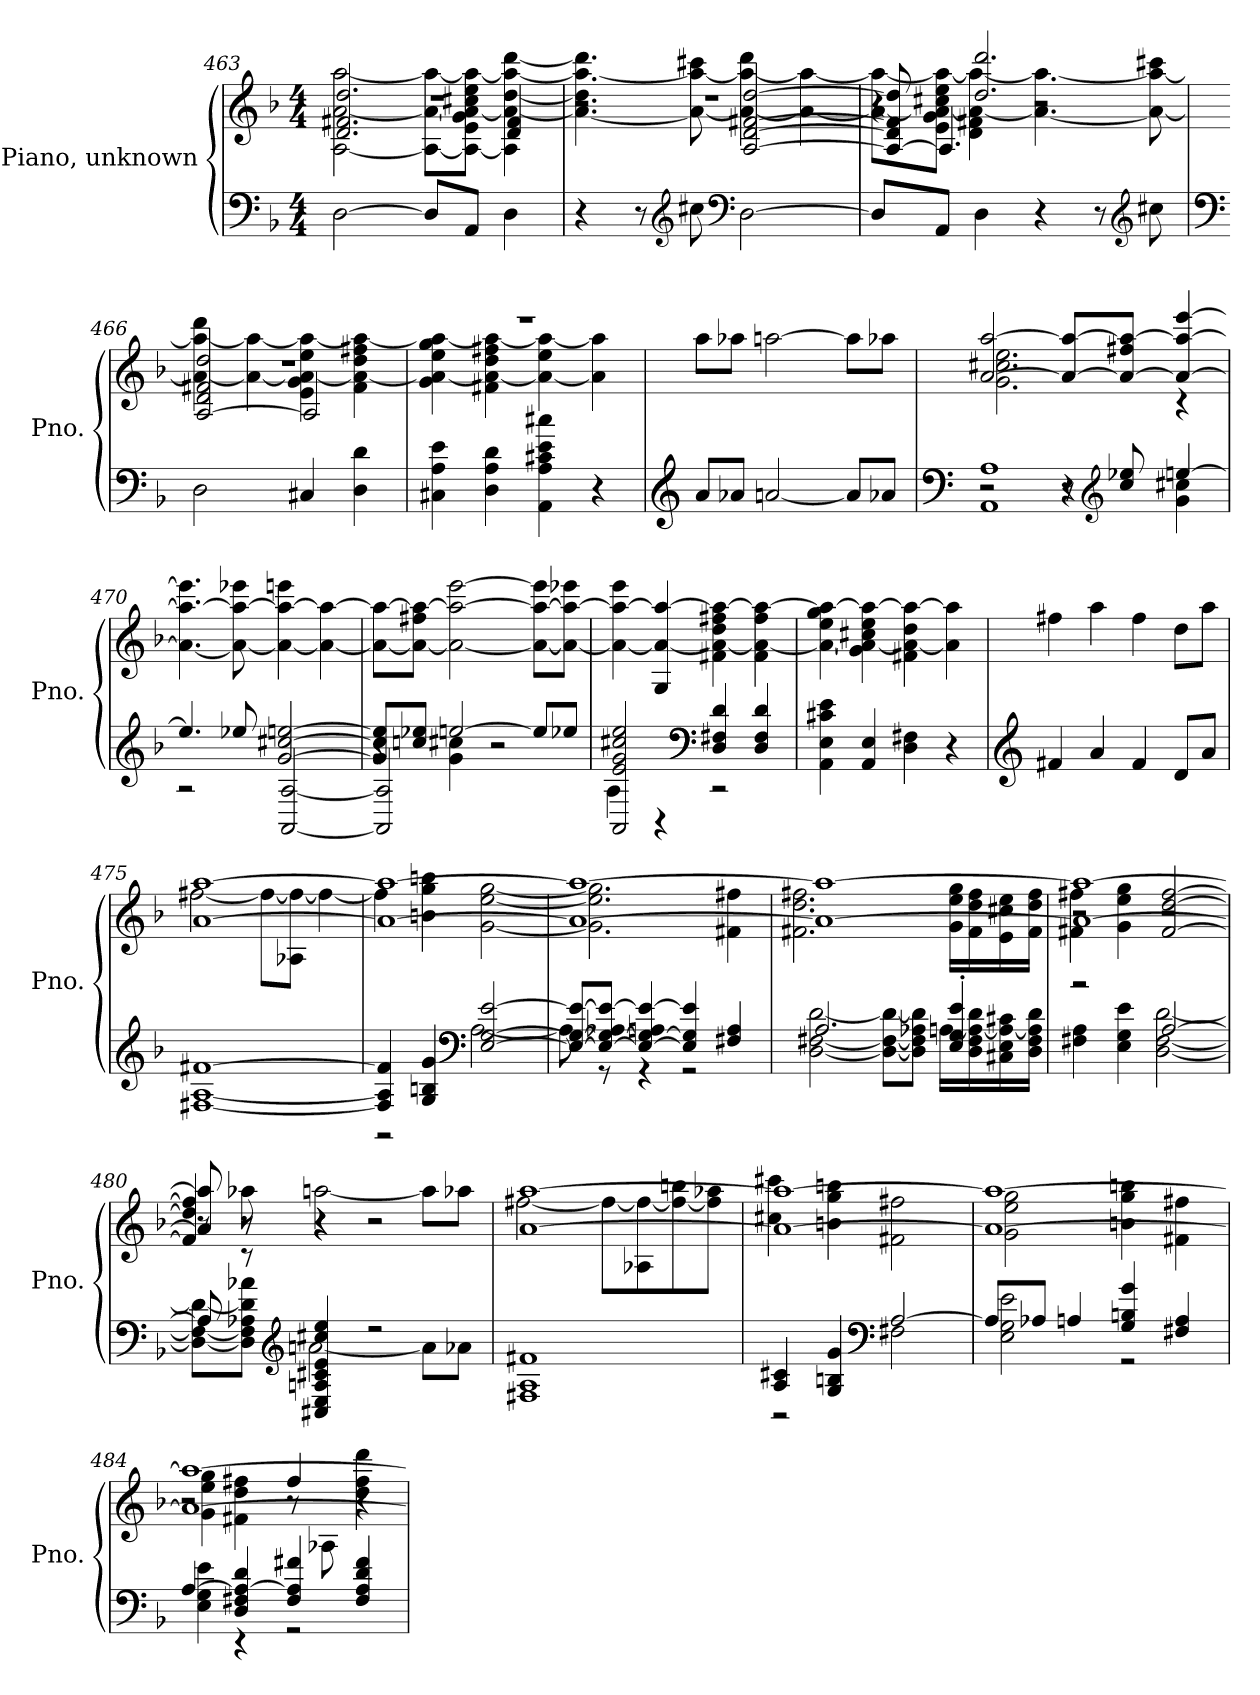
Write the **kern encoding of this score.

**kern	**kern
*part1	*part1
*staff2	*staff1
*I"Piano, unknown	*
*I'Pno.	*
!!LO:LB:g=z
*clefF4	*clefG2
*k[b-]	*k[b-]
*M4/4	*M4/4
=463	=463
*	*^
*	*	*^
[2D\	1r	[2A\ [2a\ [2aa\	2.d/ 2.f#X/ 2.dd/
8D/L]	.	8A\_ 8a\_ 8aa\_L	.
8AA/J	.	8A\_ 8e\ 8g\ 8a\_ 8cc#X\ 8ee\ 8aa\_J	.
4D\	.	4A\] 4a\_ [4dd\ 4aa\_ [4ddd\	4d/ 4f#/
=464	=464	=464	=464
4r	1r	4.a\_ 4.dd\] 4.aa\_ 4.ddd\]	2r
8r	.	.	.
*clefG2	*	*	*
8cc#X\	.	8a\_ 8aa\_ 8ccc#X\	.
*clefF4	*	*	*
[2D\	.	4a\_ 4aa\_ 4ddd\	[2A/ [2d/ [2f#X/ [2dd/
.	.	4a\_ 4aa\_	.
=465	=465	=465	=465
8D/L]	4r	8a\_ 8aa\_L	8A/_ 8d/] 8f#/] 8dd/]
8AA/J	.	8e\ 8g\ 8a\_ 8cc#X\ 8ee\ 8aa\_J	4.A/]
4D\	2.dd/ 2.ddd/	4d\ 4f#X\ 4a\_ 4aa\_	.
4r	.	4.a\_ 4.aa\_	2r
8r	.	.	.
*clefG2	*	*	*
8cc#X\	.	8a\_ 8aa\_ 8ccc#X\	.
=466	=466	=466	=466
*clefF4	*	*	*
2D\	1r	4a\_ 4aa\_ 4ddd\	[2A/ 2d/ 2f#X/ 2dd/
.	.	4a\_ 4aa\_	.
4C#X/	.	4e\ 4g\ 4a\_ 4ee\ 4aa\_	2A/]
4D\ 4d\	.	4f#\ 4a\_ 4dd\ 4ff#X\ 4aa\_	.
*	*	*v	*v
!!LO:PB:g=z
=467	=467	=467
4C#X\ 4A\ 4e\	1r	4g\ 4a\_ 4ee\ 4gg\ 4aa\_
4D\ 4A\ 4d\	.	4f#X\ 4a\_ 4dd\ 4ff#X\ 4aa\_
4AA\ 4A\ 4c#X\ 4e\ 4cc#X\	.	4a\_ 4ee\ 4aa\_
4r	.	4a\] 4aa\]
*	*v	*v
=468	=468
*clefG2	*
8a/L	8aa\L
8a-X/J	8aa-X\J
[2an/	[2aan\
8a/L]	8aa\L]
8a-X/J	8aa-X\J
=469	=469
*clefF4	*
*^	*^
*	*^	*	*
2r	2r	1AA 1A	[2a/ [2aa/	2.g\ 2.cc#X\ 2.ee\
8r	4r	.	8a/_ 8aa/_L	.
*clefG2	*	*	*	*
8cc/ 8ee-X/	.	.	8a/_ 8ff#X/ 8aa/_J	.
[4een/	4g\ 4cc#X\	.	4a/_ 4aa/_ [4eee/	4r
*	*v	*v	*	*
*	*	*v	*v
=470	=470	=470
4.ee/]	2r	4.a\_ 4.aa\_ 4.eee\]
8ee-X/	.	8a\_ 8aa\_ 8eee-X\
[2g/ [2cc#X/ [2een/	[2AA/ [2A/	4a\_ 4aa\_ 4eeen\
.	.	4a\_ 4aa\_
!!LO:LB:g=z
=471	=471	=471
*	*^	*
8g/] 8cc#/] 8ee/]L	4r	2AA/] 2A/]	8a\_ 8aa\_L
8ccn/ 8ee-X/J	.	.	8a\_ 8ff#X\ 8aa\_J
[2een/	4g\ 4cc#X\	.	2a\_ 2aa\_ [2eee\
.	2r	2r	.
8ee/L]	.	.	8a\_ 8aa\_ 8eee\]L
8ee-X/J	.	.	8a\_ 8aa\_ 8eee-X\J
*	*v	*v	*
=472	=472	=472
2AA/ 2e/ 2g/ 2cc#X/ 2ee/	4A\	4a\_ 4aa\_ 4eee\
.	4r	4G/ 4a/_ 4aa/_
*clefF4	*	*
4D/ 4F#X/ 4d/	2r	4f#X\ 4a\_ 4dd\ 4ff#X\ 4aa\_
4D/ 4F#/ 4d/	.	4f#\ 4a\_ 4ff#\ 4aa\_
*v	*v	*
=473	=473
4AA\ 4E\ 4c#X\ 4e\	4a\_ 4ee\ 4gg\ 4aa\_
4AA/ 4E/	4g\ 4a\_ 4cc#X\ 4ee\ 4aa\_
4D\ 4F#X\	4f#X\ 4a\_ 4dd\ 4aa\_
4r	4a\] 4aa\]
=474	=474
*clefG2	*
4f#X/	4ff#X\
4a/	4aa\
4f#/	4ff#\
8d/L	8dd\L
8a/J	8aa\J
=475	=475
*	*^
[1F#X [1A [1f#X	[1a [1aa	[2ff#X\
.	.	8ff#\L_
.	.	8A-X\ 8ff#\_J
.	.	4ff#\_
!!LO:LB:g=z	!!
=476	=476	=476
*^	*	*
4F#/] 4A/] 4f#/]	2r	1a_ 1aa_	4ff#\]
4G/ 4Bn/ 4g/	.	.	4bn\ 4gg\ 4bbn\
*clefF4	*	*	*
[2E/ [2G/ [2e/	[2A\	.	[2g\ [2ee\ [2gg\
=477	=477	=477	=477
8E/_ 8G/_ 8e/_L	8A\]	1a_ 1aa_	2.g\] 2.ee\] 2.gg\]
8E/_ 8G/_ 8A-X/ 8e/_J	8r	.	.
4E/_ 4G/_ 4An/ 4e/_	4r	.	.
4E/] 4G/] 4e/]	2r	.	.
4F#X/ 4A/	.	.	4f#X\ 4ff#X\
=478	=478	=478	=478
2.A/	[2D\ [2F#X\ [2d\	1a_ 1aa_	2.f#X\ 2.dd\ 2.ff#X\
.	8D\_ 8F#\_ 8d\_L	.	.
.	8D\] 8F#\] 8A-X\ 8d\]J	.	.
4E/' 4G/' 4e/'	[16An\LL	.	16g\ 16ee\ 16gg\LL
.	16D\ 16F#\ 16A\_ 16d\	.	16f#\ 16dd\ 16ff#\
.	16C#X\ 16E\ 16A\_ 16c#X\	.	16e\ 16cc#X\ 16ee\
.	16D\ 16F#\ 16A\] 16d\JJ	.	16f#\ 16dd\ 16ff#\JJ
=479	=479	=479	=479
*	*	*	*^
2r	4F#X\ 4A\	1a_ 1aa_	4f#X\ 4ff#X\	2r
.	4E\ 4G\ 4e\	.	4g\ 4ee\ 4gg\	.
[2A/	[2D\ [2F#\ [2d\	.	2r	[2f#/ [2dd/ [2ff#/
!!LO:LB:g=z	!!	!!
=480	=480	=480	=480	=480
8A/]	8D\_ 8F#\_ 8d\_L	8a/] 8aa/]	8r	4f#/] 4dd/] 4ff#/]
8r	8D\] 8F#\] 8A-X\ 8d\] 8a-X\J	8r	8aa-X\	.
*clefG2	*	*	*	*
4C#X/ 4E/ 4An/ 4c#X/ 4e/ 4cc#X/ 4ee/	[2an\	4r	[2aan\	4r
2r	.	2r	.	2r
.	8a\L]	.	8aa\L]	.
.	8a-X\J	.	8aa-X\J	.
*v	*v	*	*	*
*	*	*v	*v
=481	=481	=481
1F#X 1A 1f#X	[1a [1aa	[2ff#X\
.	.	8ff#\L_
.	.	8A-X\ 8ff#\_
.	.	8ff#\_ 8bbn\
.	.	8ff#\] 8aa-X\J
=482	=482	=482
*^	*	*
4A/ 4c#X/	2r	1a_ 1aa_	4cc#X\ 4ccc#X\
4G/ 4Bn/ 4g/	.	.	4bn\ 4gg\ 4bbn\
*clefF4	*	*	*
[2A/	2F#X\	.	2f#X\ 2ff#X\
=483	=483	=483	=483
8A/L]	2E\ 2G\ 2e\	1a_ 1aa_	2g\ 2ee\ 2gg\
8A-X/J	.	.	.
4An/	.	.	.
4G/ 4Bn/ 4g/	2r	.	4bn\ 4gg\ 4bbn\
4F#X/ 4A/	.	.	4f#X\ 4ff#X\
!!LO:LB:g=z
=484	=484	=484	=484
*	*	*	*^
[4A/	4E\ 4G\ 4e\	1a_ 1aa_	4g\ 4ee\ 4gg\	2r
4D/ 4F#X/ 4A/_ 4d/	4r	.	4f#X\ 4dd\ 4ff#X\	.
4F#/ 4A/] 4f#X/	2r	.	8r	4ff#/
.	.	.	8A-X\	.
4F#/ 4A/ 4d/ 4f#/	.	.	4dd\ 4ff#\ 4ddd\	4r
*v	*v	*	*	*
*	*v	*v	*v
=	=
*-	*-
